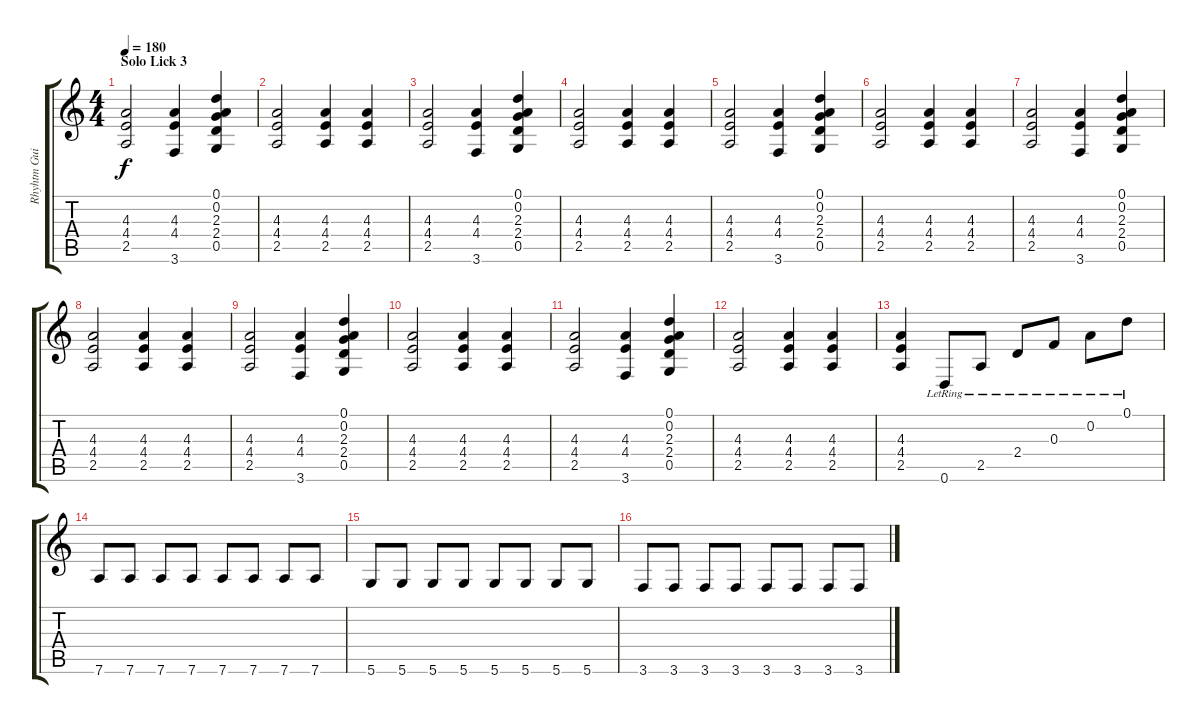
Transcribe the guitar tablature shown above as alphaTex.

\track ("Rhyhtm Guitar" "Rhyhtm Gui") {instrument distortionguitar}
\staff {score tabs}
\tuning (D4 A3 F3 C3 G2 D2) {hide}
\ts (4 4)
\section ("" "Solo Lick 3")
\tempo 180
\clef g2
\ks c
(4.3 4.4 2.5).2{dy f} (4.3 4.4 3.6).4 (0.1 0.2 2.3 2.4 0.5).4 |
(4.3 4.4 2.5).2 (4.3 4.4 2.5).4 (4.3 4.4 2.5).4 |
(4.3 4.4 2.5).2 (4.3 4.4 3.6).4 (0.1 0.2 2.3 2.4 0.5).4 |
(4.3 4.4 2.5).2 (4.3 4.4 2.5).4 (4.3 4.4 2.5).4 |
(4.3 4.4 2.5).2 (4.3 4.4 3.6).4 (0.1 0.2 2.3 2.4 0.5).4 |
(4.3 4.4 2.5).2 (4.3 4.4 2.5).4 (4.3 4.4 2.5).4 |
(4.3 4.4 2.5).2 (4.3 4.4 3.6).4 (0.1 0.2 2.3 2.4 0.5).4 |
(4.3 4.4 2.5).2 (4.3 4.4 2.5).4 (4.3 4.4 2.5).4 |
(4.3 4.4 2.5).2 (4.3 4.4 3.6).4 (0.1 0.2 2.3 2.4 0.5).4 |
(4.3 4.4 2.5).2 (4.3 4.4 2.5).4 (4.3 4.4 2.5).4 |
(4.3 4.4 2.5).2 (4.3 4.4 3.6).4 (0.1 0.2 2.3 2.4 0.5).4 |
(4.3 4.4 2.5).2 (4.3 4.4 2.5).4 (4.3 4.4 2.5).4 |
(4.3 4.4 2.5).4 0.6{lr}.8 2.5{lr}.8 2.4{lr}.8 0.3{lr}.8 0.2{lr}.8 0.1{lr}.8 |
7.6.8 7.6.8 7.6.8 7.6.8 7.6.8 7.6.8 7.6.8 7.6.8 |
5.6.8 5.6.8 5.6.8 5.6.8 5.6.8 5.6.8 5.6.8 5.6.8 |
3.6.8 3.6.8 3.6.8 3.6.8 3.6.8 3.6.8 3.6.8 3.6.8
